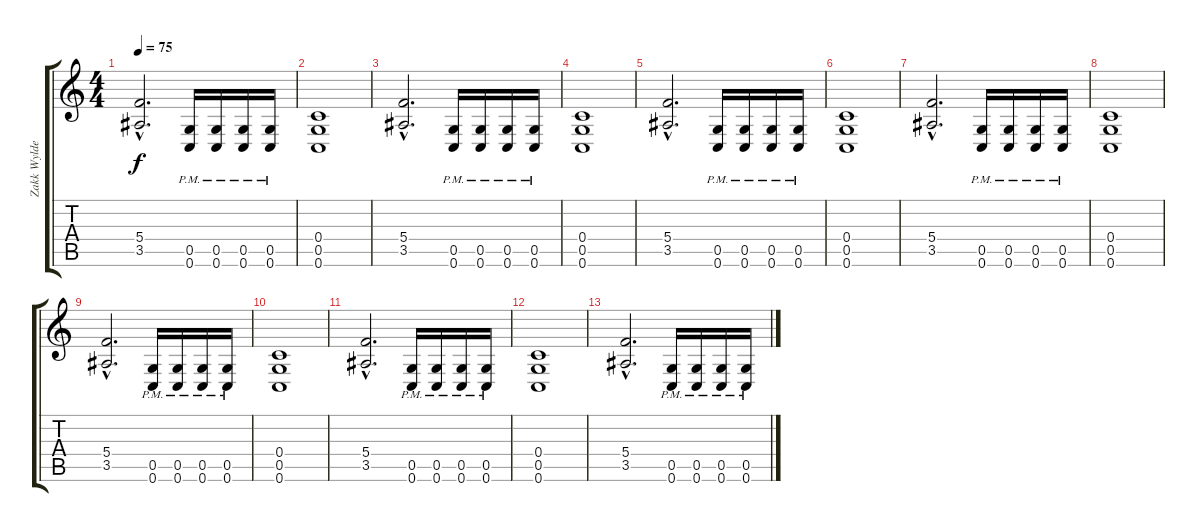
\track ("Zakk Wylde (Rhythm Guitar)" "Zakk Wylde") {instrument distortionguitar}
\staff {score tabs}
\tuning (D4 A3 F3 C3 G2 C2) {hide}
\ts (4 4)
\tempo 75
\clef g2
\ks c
(5.4{hac} 3.5{hac}).2{d dy f} (0.5{pm} 0.6{pm}).16 (0.5{pm} 0.6{pm}).16 (0.5{pm} 0.6{pm}).16 (0.5{pm} 0.6{pm}).16 |
(0.4 0.5 0.6).1 |
(5.4{hac} 3.5{hac}).2{d} (0.5{pm} 0.6{pm}).16{volume 13} (0.5{pm} 0.6{pm}).16 (0.5{pm} 0.6{pm}).16 (0.5{pm} 0.6{pm}).16 |
(0.4 0.5 0.6).1 |
(5.4{hac} 3.5{hac}).2{d} (0.5{pm} 0.6{pm}).16 (0.5{pm} 0.6{pm}).16 (0.5{pm} 0.6{pm}).16 (0.5{pm} 0.6{pm}).16 |
(0.4 0.5 0.6).1 |
(5.4{hac} 3.5{hac}).2{d} (0.5{pm} 0.6{pm}).16 (0.5{pm} 0.6{pm}).16 (0.5{pm} 0.6{pm}).16 (0.5{pm} 0.6{pm}).16 |
(0.4 0.5 0.6).1 |
(5.4{hac} 3.5{hac}).2{d} (0.5{pm} 0.6{pm}).16 (0.5{pm} 0.6{pm}).16 (0.5{pm} 0.6{pm}).16 (0.5{pm} 0.6{pm}).16 |
(0.4 0.5 0.6).1 |
(5.4{hac} 3.5{hac}).2{d} (0.5{pm} 0.6{pm}).16 (0.5{pm} 0.6{pm}).16 (0.5{pm} 0.6{pm}).16 (0.5{pm} 0.6{pm}).16 |
(0.4 0.5 0.6).1 |
(5.4{hac} 3.5{hac}).2{d} (0.5{pm} 0.6{pm}).16 (0.5{pm} 0.6{pm}).16 (0.5{pm} 0.6{pm}).16 (0.5{pm} 0.6{pm}).16
